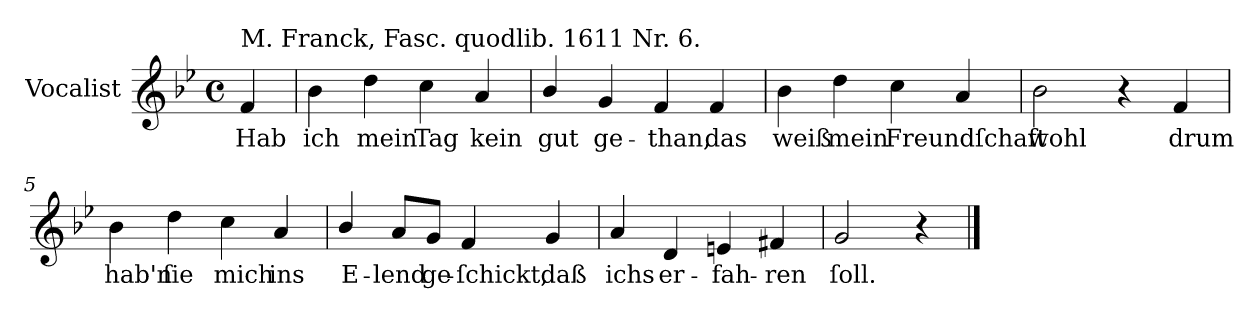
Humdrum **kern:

**kern	**text
*part1	*part1
*staff1	*staff1
*I"Vocalist	*
*k[b-e-]	*
*g:	*
*M4/4	*
*met(c)	*
=	=
!LO:TX:a:t=M. Franck, Fasc. quodlib. 1611 Nr. 6.	!
4f	Hab
=1	=1
4b-	ich
4dd	mein
4cc	Tag
4a	kein
=2	=2
4b-/	gut
4g	ge-
4f	-than,
4f	das
=3	=3
4b-	weiß
4dd	mein
4cc	Freundſchaft
4a	.
=4	=4
2b-	wohl
4r	.
4f	drum
=5	=5
4b-	hab'n
4dd	ſie
4cc	mich
4a	ins
=6	=6
4b-/	E-
8aL	-lend
8gJ	ge-
4f	-ſchickt,
4g	daß
=7	=7
4a	ichs
4d	er-
4en	-fah-
4f#X	-ren
=8	=8
2g	ſoll.
4r	.
==	==
*-	*-
